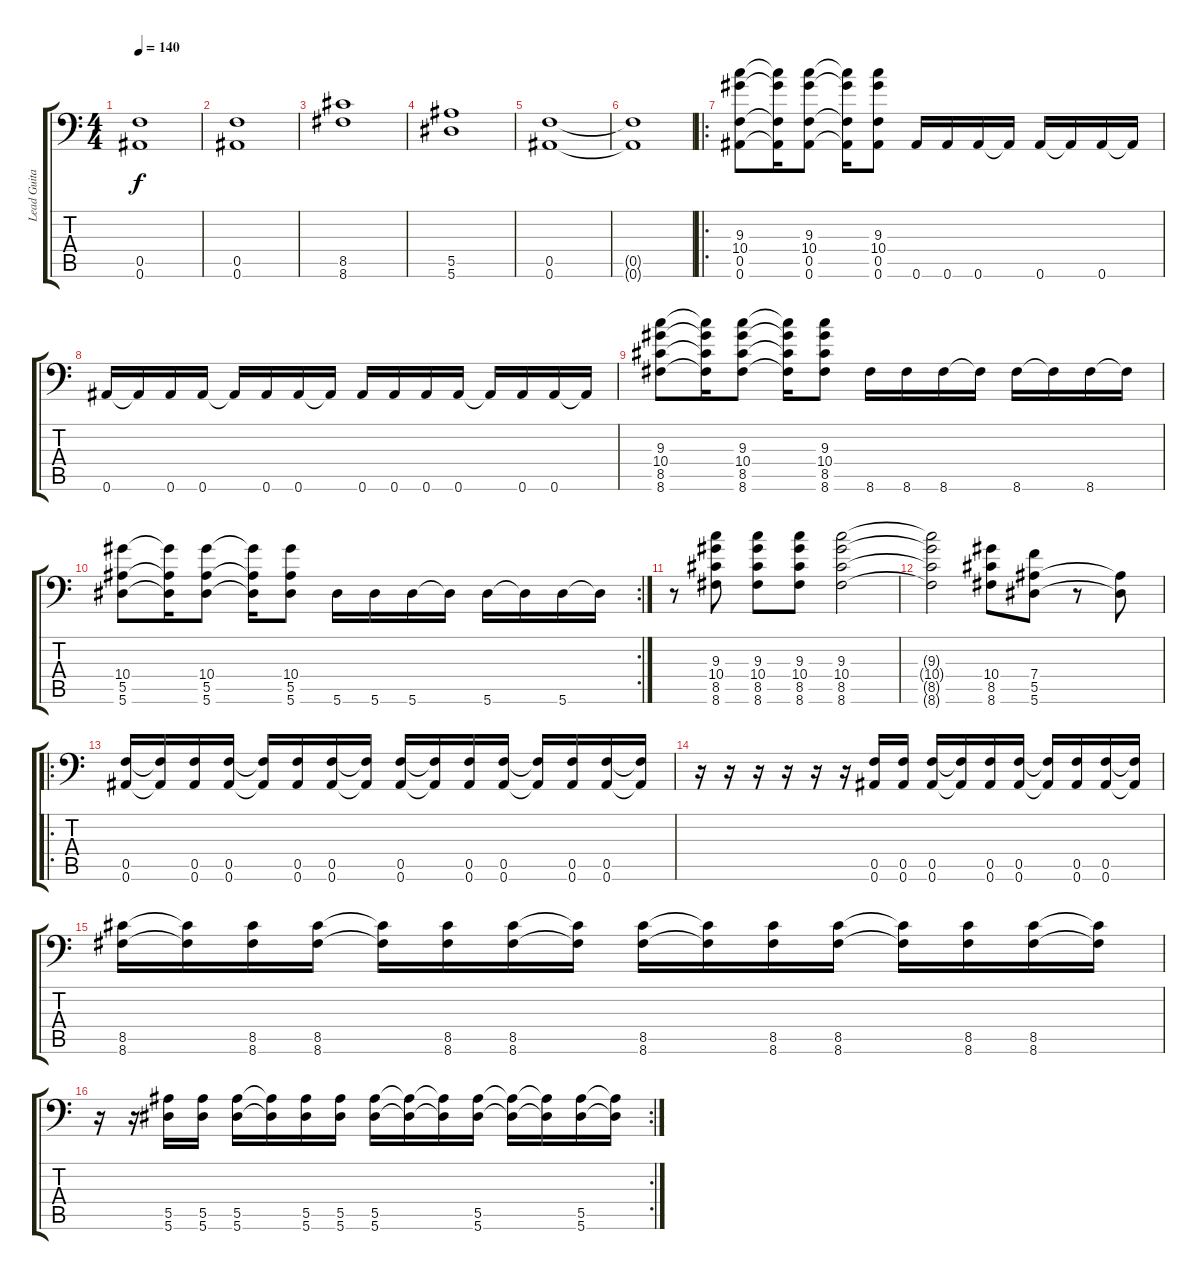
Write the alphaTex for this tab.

\track ("Lead Guitar" "Lead Guita") {instrument distortionguitar}
\staff {score tabs}
\tuning (C4 G3 Eb3 Bb2 F2 Bb1) {hide}
\ts (4 4)
\tempo 140
\clef f4
\ks c
(0.5 0.6).1{dy f} |
(0.5 0.6).1 |
(8.5 8.6).1 |
(5.5 5.6).1 |
(0.5 0.6).1 |
(0.5{t} 0.6{t}).1 |
\ro
(9.3 10.4 0.5 0.6).8 (9.3{t} 10.4{t} 0.5{t} 0.6{t}).16 (9.3 10.4 0.5 0.6).8 (9.3{t} 10.4{t} 0.5{t} 0.6{t}).16 (9.3 10.4 0.5 0.6).8 0.6.16 0.6.16 0.6.16 0.6{t}.16 0.6.16 0.6{t}.16 0.6.16 0.6{t}.16 |
0.6.16 0.6{t}.16 0.6.16 0.6.16 0.6{t}.16 0.6.16 0.6.16 0.6{t}.16 0.6.16 0.6.16 0.6.16 0.6.16 0.6{t}.16 0.6.16 0.6.16 0.6{t}.16 |
(9.3 10.4 8.5 8.6).8 (9.3{t} 10.4{t} 8.5{t} 8.6{t}).16 (9.3 10.4 8.5 8.6).8 (9.3{t} 10.4{t} 8.5{t} 8.6{t}).16 (9.3 10.4 8.5 8.6).8 8.6.16 8.6.16 8.6.16 8.6{t}.16 8.6.16 8.6{t}.16 8.6.16 8.6{t}.16 |
\rc 2
(10.4 5.5 5.6).8 (10.4{t} 5.5{t} 5.6{t}).16 (10.4 5.5 5.6).8 (10.4{t} 5.5{t} 5.6{t}).16 (10.4 5.5 5.6).8 5.6.16 5.6.16 5.6.16 5.6{t}.16 5.6.16 5.6{t}.16 5.6.16 5.6{t}.16 |
r.8 (9.3 10.4 8.5 8.6).8 (9.3 10.4 8.5 8.6).8 (9.3 10.4 8.5 8.6).8 (9.3 10.4 8.5 8.6).2 |
(9.3{t} 10.4{t} 8.5{t} 8.6{t}).2 (10.4 8.5 8.6).8 (7.4 5.5 5.6).8 r.8 (5.5{t} 5.6{t}).8 |
\ro
(0.5 0.6).16 (0.5{t} 0.6{t}).16 (0.5 0.6).16 (0.5 0.6).16 (0.5{t} 0.6{t}).16 (0.5 0.6).16 (0.5 0.6).16 (0.5{t} 0.6{t}).16 (0.5 0.6).16 (0.5{t} 0.6{t}).16 (0.5 0.6).16 (0.5 0.6).16 (0.5{t} 0.6{t}).16 (0.5 0.6).16 (0.5 0.6).16 (0.5{t} 0.6{t}).16 |
r.16 r.16 r.16 r.16 r.16 r.16 (0.5 0.6).16 (0.5 0.6).16 (0.5 0.6).16 (0.5{t} 0.6{t}).16 (0.5 0.6).16 (0.5 0.6).16 (0.5{t} 0.6{t}).16 (0.5 0.6).16 (0.5 0.6).16 (0.5{t} 0.6{t}).16 |
(8.5 8.6).16 (8.5{t} 8.6{t}).16 (8.5 8.6).16 (8.5 8.6).16 (8.5{t} 8.6{t}).16 (8.5 8.6).16 (8.5 8.6).16 (8.5{t} 8.6{t}).16 (8.5 8.6).16 (8.5{t} 8.6{t}).16 (8.5 8.6).16 (8.5 8.6).16 (8.5{t} 8.6{t}).16 (8.5 8.6).16 (8.5 8.6).16 (8.5{t} 8.6{t}).16 |
\rc 2
r.16 r.16 (5.5 5.6).16 (5.5 5.6).16 (5.5 5.6).16 (5.5{t} 5.6{t}).16 (5.5 5.6).16 (5.5 5.6).16 (5.5 5.6).16 (5.5{t} 5.6{t}).16 (5.5{t} 5.6{t}).16 (5.5 5.6).16 (5.5{t} 5.6{t}).16 (5.5{t} 5.6{t}).16 (5.5 5.6).16 (5.5{t} 5.6{t}).16
